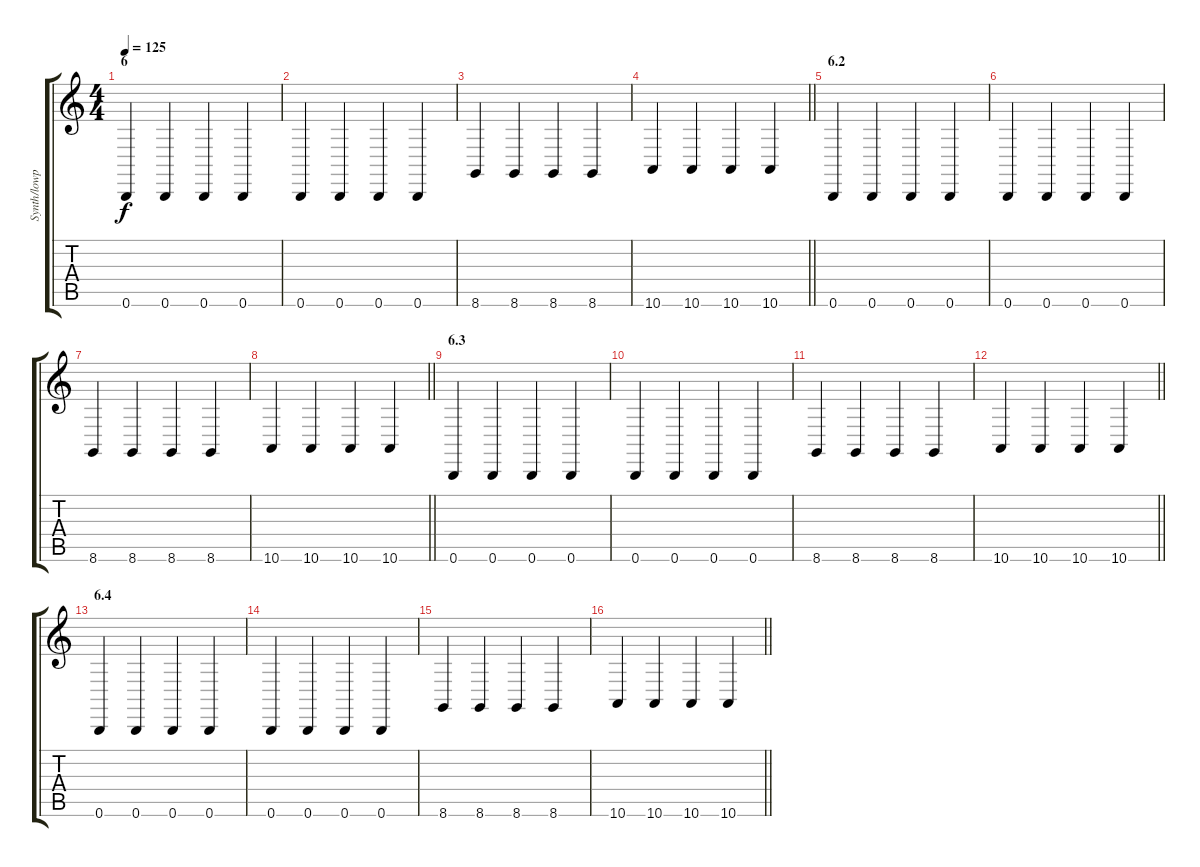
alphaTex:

\track ("Synth/lowpitched voice" "Synth/lowp") {instrument choiraahs}
\staff {score tabs}
\tuning (Db4 Ab3 E3 B2 Gb2 B1) {hide}
\ts (4 4)
\section ("" "6")
\tempo 125
\clef g2
\ks c
0.6.4{dy f} 0.6.4 0.6.4 0.6.4 |
0.6.4 0.6.4 0.6.4 0.6.4 |
8.6.4 8.6.4 8.6.4 8.6.4 |
\barLineRight lightlight
10.6.4 10.6.4 10.6.4 10.6.4 |
\section ("" "6.2")
0.6.4 0.6.4 0.6.4 0.6.4 |
0.6.4 0.6.4 0.6.4 0.6.4 |
8.6.4 8.6.4 8.6.4 8.6.4 |
\barLineRight lightlight
10.6.4 10.6.4 10.6.4 10.6.4 |
\section ("" "6.3")
0.6.4 0.6.4 0.6.4 0.6.4 |
0.6.4 0.6.4 0.6.4 0.6.4 |
8.6.4 8.6.4 8.6.4 8.6.4 |
\barLineRight lightlight
10.6.4 10.6.4 10.6.4 10.6.4 |
\section ("" "6.4")
0.6.4 0.6.4 0.6.4 0.6.4 |
0.6.4 0.6.4 0.6.4 0.6.4 |
8.6.4 8.6.4 8.6.4 8.6.4 |
\barLineRight lightlight
10.6.4 10.6.4 10.6.4 10.6.4
